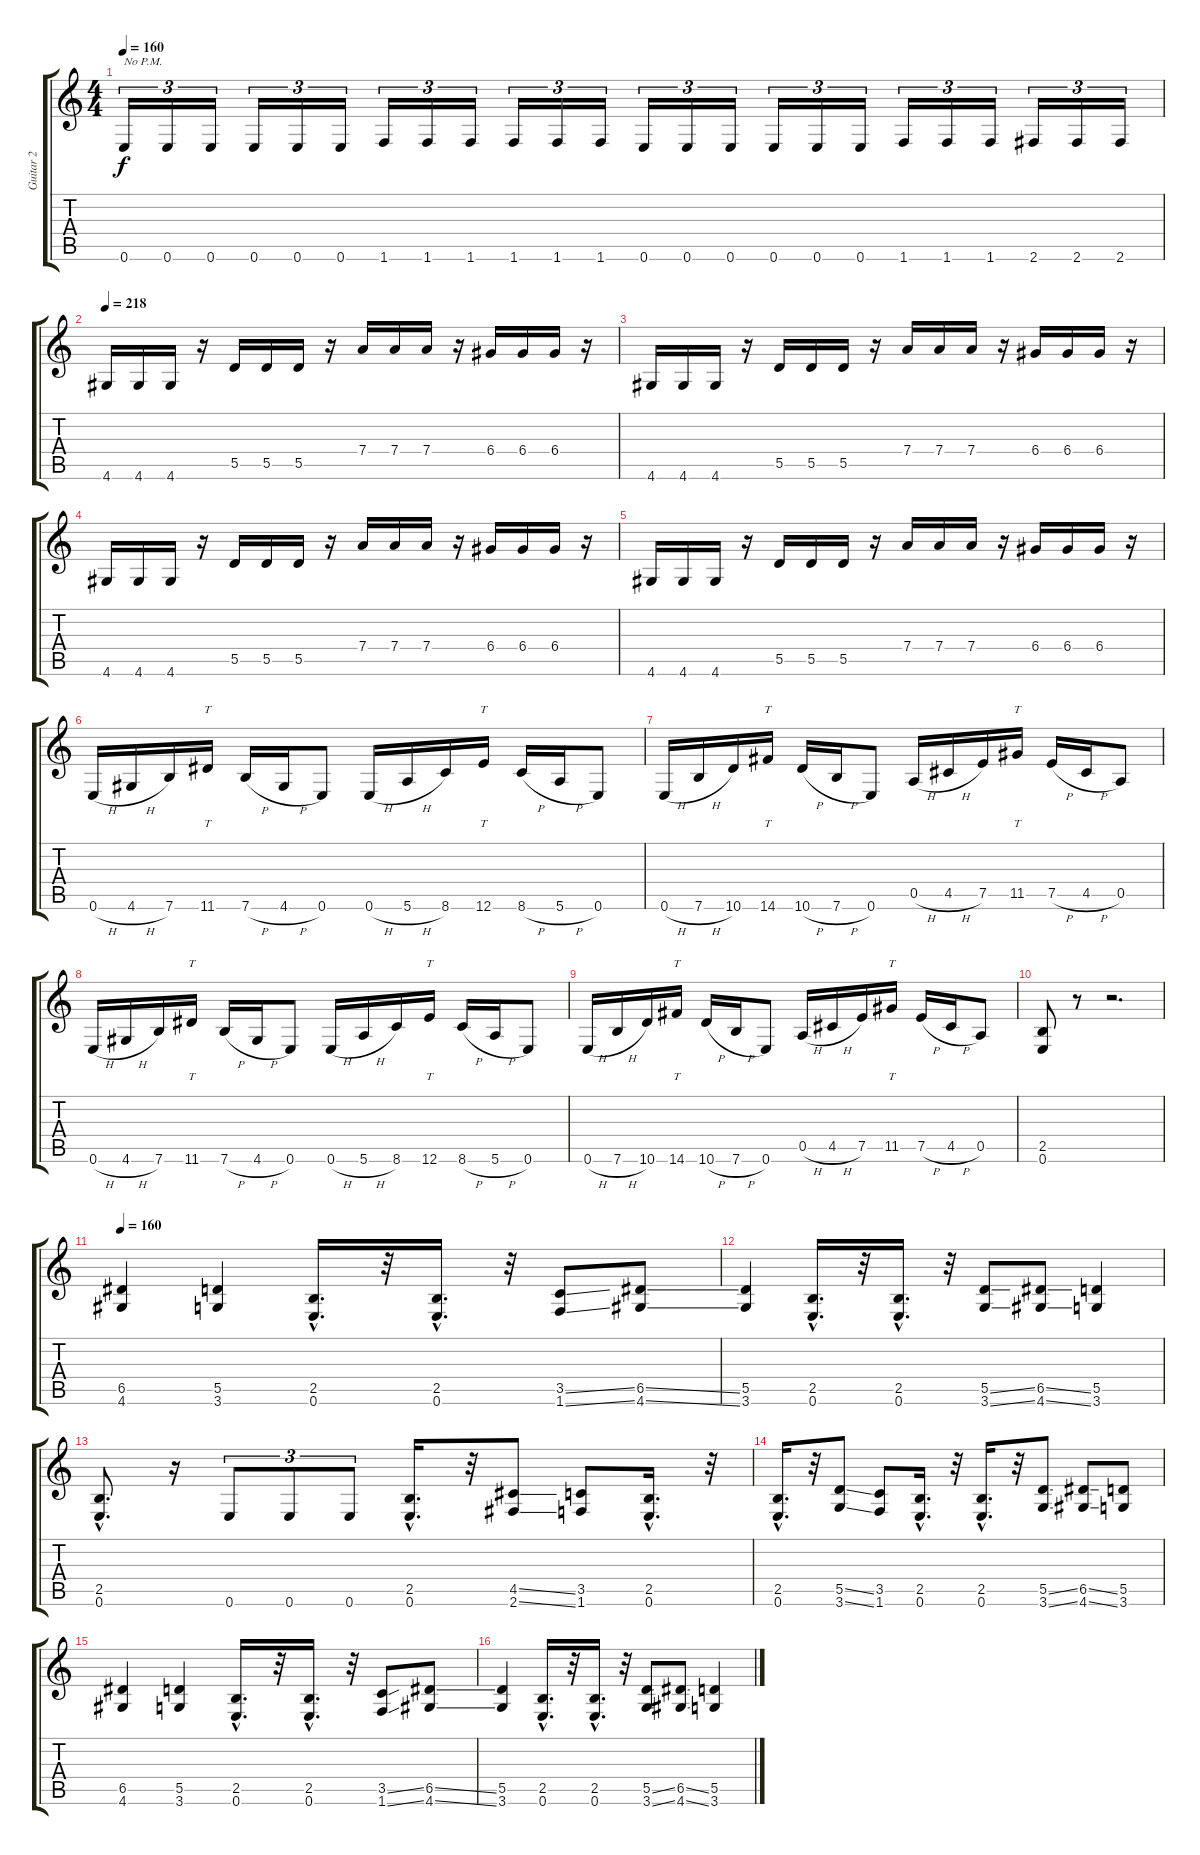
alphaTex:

\track ("Guitar 2" "Guitar 2") {instrument distortionguitar}
\staff {score tabs}
\tuning (E4 B3 G3 D3 A2 E2) {hide}
\ts (4 4)
\tempo 160
\clef g2
\ks c
0.6.16{tu (3 2) txt "No P.M." dy f} 0.6.16{tu (3 2)} 0.6.16{tu (3 2)} 0.6.16{tu (3 2)} 0.6.16{tu (3 2)} 0.6.16{tu (3 2)} 1.6.16{tu (3 2)} 1.6.16{tu (3 2)} 1.6.16{tu (3 2)} 1.6.16{tu (3 2)} 1.6.16{tu (3 2)} 1.6.16{tu (3 2)} 0.6.16{tu (3 2)} 0.6.16{tu (3 2)} 0.6.16{tu (3 2)} 0.6.16{tu (3 2)} 0.6.16{tu (3 2)} 0.6.16{tu (3 2)} 1.6.16{tu (3 2)} 1.6.16{tu (3 2)} 1.6.16{tu (3 2)} 2.6.16{tu (3 2)} 2.6.16{tu (3 2)} 2.6.16{tu (3 2)} |
\tempo 218
4.6.16 4.6.16 4.6.16 r.16 5.5.16 5.5.16 5.5.16 r.16 7.4.16 7.4.16 7.4.16 r.16 6.4.16 6.4.16 6.4.16 r.16 |
4.6.16 4.6.16 4.6.16 r.16 5.5.16 5.5.16 5.5.16 r.16 7.4.16 7.4.16 7.4.16 r.16 6.4.16 6.4.16 6.4.16 r.16 |
4.6.16 4.6.16 4.6.16 r.16 5.5.16 5.5.16 5.5.16 r.16 7.4.16 7.4.16 7.4.16 r.16 6.4.16 6.4.16 6.4.16 r.16 |
4.6.16 4.6.16 4.6.16 r.16 5.5.16 5.5.16 5.5.16 r.16 7.4.16 7.4.16 7.4.16 r.16 6.4.16 6.4.16 6.4.16 r.16 |
0.6{h}.16 4.6{h}.16 7.6.16 11.6.16{tt} 7.6{h}.16 4.6{h}.16 0.6.8 0.6{h}.16 5.6{h}.16 8.6.16 12.6.16{tt} 8.6{h}.16 5.6{h}.16 0.6.8 |
0.6{h}.16 7.6{h}.16 10.6.16 14.6.16{tt} 10.6{h}.16 7.6{h}.16 0.6.8 0.5{h}.16 4.5{h}.16 7.5.16 11.5.16{tt} 7.5{h}.16 4.5{h}.16 0.5.8 |
0.6{h}.16 4.6{h}.16 7.6.16 11.6.16{tt} 7.6{h}.16 4.6{h}.16 0.6.8 0.6{h}.16 5.6{h}.16 8.6.16 12.6.16{tt} 8.6{h}.16 5.6{h}.16 0.6.8 |
0.6{h}.16 7.6{h}.16 10.6.16 14.6.16{tt} 10.6{h}.16 7.6{h}.16 0.6.8 0.5{h}.16 4.5{h}.16 7.5.16 11.5.16{tt} 7.5{h}.16 4.5{h}.16 0.5.8 |
(2.5 0.6).8 r.8 r.2{d} |
\tempo 160
(6.5 4.6).4 (5.5 3.6).4 (2.5{hac} 0.6{hac}).16{d} r.32 (2.5{hac} 0.6{hac}).16{d} r.32 (3.5{ss} 1.6{ss}).8 (6.5{ss} 4.6{ss}).8 |
(5.5 3.6).4 (2.5{hac} 0.6{hac}).16{d} r.32 (2.5{hac} 0.6{hac}).16{d} r.32 (5.5{ss} 3.6{ss}).8 (6.5{ss} 4.6{ss}).8 (5.5 3.6).4 |
(2.5{hac} 0.6{hac}).8{d} r.16 0.6.8{tu (3 2)} 0.6.8{tu (3 2)} 0.6.8{tu (3 2)} (2.5{hac} 0.6{hac}).16{d} r.32 (4.5{ss} 2.6{ss}).8 (3.5 1.6).8 (2.5{hac} 0.6{hac}).16{d} r.32 |
(2.5{hac} 0.6{hac}).16{d} r.32 (5.5{ss} 3.6{ss}).8 (3.5 1.6).8 (2.5{hac} 0.6{hac}).16{d} r.32 (2.5{hac} 0.6{hac}).16{d} r.32 (5.5{ss} 3.6{ss}).8 (6.5{ss} 4.6{ss}).8 (5.5 3.6).8 |
(6.5 4.6).4 (5.5 3.6).4 (2.5{hac} 0.6{hac}).16{d} r.32 (2.5{hac} 0.6{hac}).16{d} r.32 (3.5{ss} 1.6{ss}).8 (6.5{ss} 4.6{ss}).8 |
(5.5 3.6).4 (2.5{hac} 0.6{hac}).16{d} r.32 (2.5{hac} 0.6{hac}).16{d} r.32 (5.5{ss} 3.6{ss}).8 (6.5{ss} 4.6{ss}).8 (5.5 3.6).4
